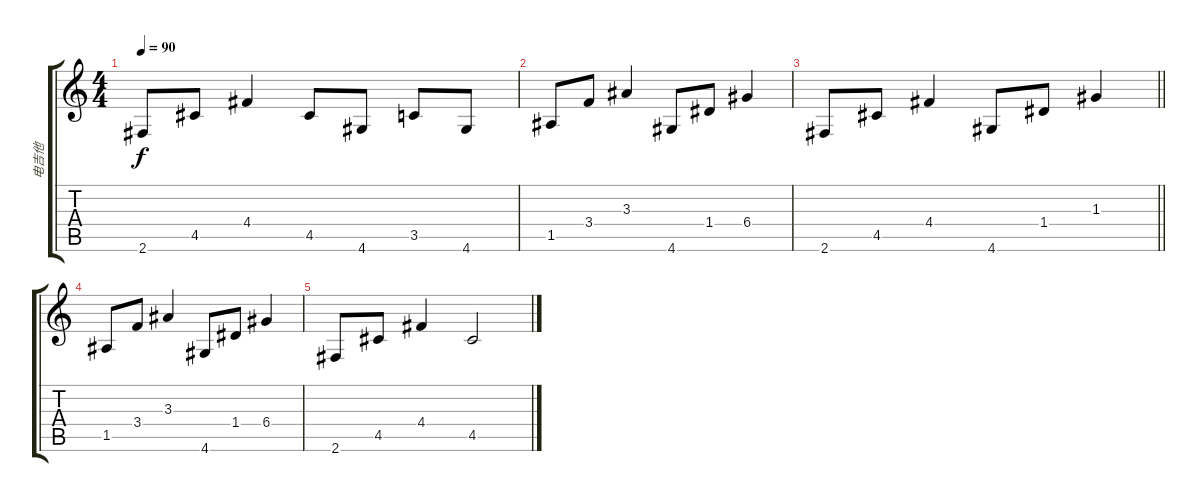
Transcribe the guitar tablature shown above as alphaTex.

\track ("电吉他" "电吉他") {instrument distortionguitar}
\staff {score tabs}
\tuning (E4 B3 G3 D3 A2 E2) {hide}
\ts (4 4)
\tempo 90
\clef g2
\ks c
2.6.8{dy f} 4.5.8 4.4.4 4.5.8 4.6.8 3.5.8 4.6.8 |
1.5.8 3.4.8 3.3.4 4.6.8 1.4.8 6.4.4 |
\barLineRight lightlight
2.6.8 4.5.8 4.4.4 4.6.8 1.4.8 1.3.4 |
1.5.8 3.4.8 3.3.4 4.6.8 1.4.8 6.4.4 |
2.6.8 4.5.8 4.4.4 4.5.2
